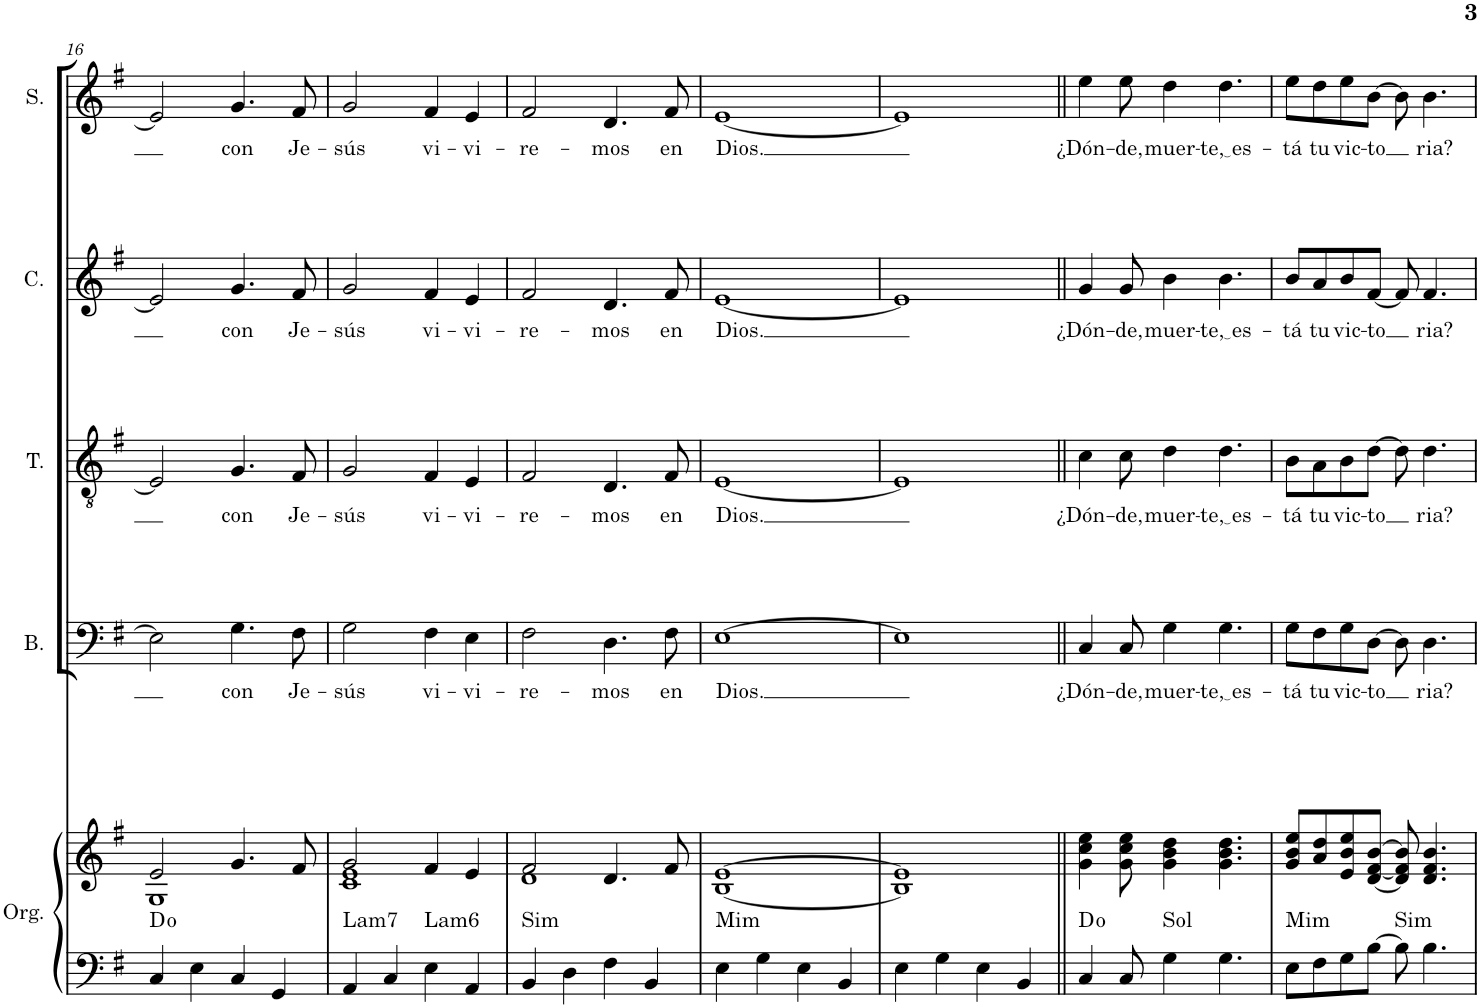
**kern	**kern	**harte	**kern	**text	**kern	**text	**kern	**text	**kern	**text
*part5	*part5	*part5	*part4	*part4	*part3	*part3	*part2	*part2	*part1	*part1
*staff6	*staff5	*	*staff4	*staff4	*staff3	*staff3	*staff2	*staff2	*staff1	*staff1
*I"Órgano	*	*	*I"Bajo	*	*I"Tenor	*	*I"Contralto	*	*I"Soprano	*
*	*	*	*I'B.	*	*I'T.	*	*I'C.	*	*I'S.	*
!!LO:PB:g=z
*clefF4	*clefG2	*	*clefF4	*	*clefGv2	*	*clefG2	*	*clefG2	*
*k[f#]	*k[f#]	*	*k[f#]	*	*k[f#]	*	*k[f#]	*	*k[f#]	*
*M4/4	*M4/4	*	*M4/4	*	*M4/4	*	*M4/4	*	*M4/4	*
*met(c)	*met(c)	*	*met(c)	*	*met(c)	*	*met(c)	*	*met(c)	*
=16	=16	=16	=16	=16	=16	=16	=16	=16	=16	=16
*	*^	*	*	*	*	*	*	*	*	*
4C/	2e/	1G	D:dim	2E\]	.	2E/]	.	2e/]	.	2e/]	.
4E\	.	.	.	.	.	.	.	.	.	.	.
!	!	!	!	!	!LO:LY:b	!	!LO:LY:b	!	!LO:LY:b	!	!LO:LY:b
4C/	4.g/	.	.	4.G\	con	4.G/	con	4.g/	con	4.g/	con
4GG/	.	.	.	.	.	.	.	.	.	.	.
!	!	!	!	!	!LO:LY:b	!	!LO:LY:b	!	!LO:LY:b	!	!LO:LY:b
.	8f#/	.	.	8F#\	Je-	8F#/	Je-	8f#/	Je-	8f#/	Je-
=17	=17	=17	=17	=17	=17	=17	=17	=17	=17	=17	=17
!	!	!	!LO:H:kt=Lam7	!	!LO:LY:b	!	!LO:LY:b	!	!LO:LY:b	!	!LO:LY:b
4AA/	2g/	1c 1e	N	2G\	-sús	2G/	-sús	2g/	-sús	2g/	-sús
4C/	.	.	.	.	.	.	.	.	.	.	.
!	!	!	!LO:H:kt=Lam6	!	!LO:LY:b	!	!LO:LY:b	!	!LO:LY:b	!	!LO:LY:b
4E\	4f#/	.	N	4F#\	vi-	4F#/	vi-	4f#/	vi-	4f#/	vi-
!	!	!	!	!	!LO:LY:b	!	!LO:LY:b	!	!LO:LY:b	!	!LO:LY:b
4AA/	4e/	.	.	4E\	-vi-	4E/	-vi-	4e/	-vi-	4e/	-vi-
=18	=18	=18	=18	=18	=18	=18	=18	=18	=18	=18	=18
!	!	!	!LO:H:kt=Sim	!	!LO:LY:b	!	!LO:LY:b	!	!LO:LY:b	!	!LO:LY:b
4BB/	2f#/	1d	N	2F#\	-re-	2F#/	-re-	2f#/	-re-	2f#/	-re-
4D\	.	.	.	.	.	.	.	.	.	.	.
!	!	!	!	!	!LO:LY:b	!	!LO:LY:b	!	!LO:LY:b	!	!LO:LY:b
4F#\	4.d/	.	.	4.D\	-mos	4.D/	-mos	4.d/	-mos	4.d/	-mos
4BB/	.	.	.	.	.	.	.	.	.	.	.
!	!	!	!	!	!LO:LY:b	!	!LO:LY:b	!	!LO:LY:b	!	!LO:LY:b
.	8f#/	.	.	8F#\	en	8F#/	en	8f#/	en	8f#/	en
=19	=19	=19	=19	=19	=19	=19	=19	=19	=19	=19	=19
!	!	!	!LO:H:kt=Mim	!	!LO:LY:b	!	!LO:LY:b	!	!LO:LY:b	!	!LO:LY:b
4E\	[1e	[1B	N	[1E	Dios.	[1E	Dios.	[1e	Dios.	[1e	Dios.
4G\	.	.	.	.	.	.	.	.	.	.	.
4E\	.	.	.	.	.	.	.	.	.	.	.
4BB/	.	.	.	.	.	.	.	.	.	.	.
=20	=20	=20	=20	=20	=20	=20	=20	=20	=20	=20	=20
4E\	1e]	1B]	.	1E]	.	1E]	.	1e]	.	1e]	.
4G\	.	.	.	.	.	.	.	.	.	.	.
4E\	.	.	.	.	.	.	.	.	.	.	.
4BB/	.	.	.	.	.	.	.	.	.	.	.
*	*v	*v	*	*	*	*	*	*	*	*	*
=21||	=21||	=21||	=21||	=21||	=21||	=21||	=21||	=21||	=21||	=21||
!	!	!	!	!LO:LY:b	!	!LO:LY:b	!	!LO:LY:b	!	!LO:LY:b
4C/	4g\ 4cc\ 4ee\	D:dim	4C/	¿Dón-	4c\	¿Dón-	4g/	¿Dón-	4ee\	¿Dón-
!	!	!	!	!LO:LY:b	!	!LO:LY:b	!	!LO:LY:b	!	!LO:LY:b
8C/	8g\ 8cc\ 8ee\	.	8C/	-de,	8c\	-de,	8g/	-de,	8ee\	-de,
!	!	!LO:H:kt=Sol	!	!LO:LY:b	!	!LO:LY:b	!	!LO:LY:b	!	!LO:LY:b
4G\	4g\ 4b\ 4dd\	N	4G\	muer-	4d\	muer-	4b\	muer-	4dd\	muer-
!	!	!	!	!LO:LY:b	!	!LO:LY:b	!	!LO:LY:b	!	!LO:LY:b
4.G\	4.g\ 4.b\ 4.dd\	.	4.G\	te, es	4.d\	te, es	4.b\	te, es	4.dd\	te, es
=22	=22	=22	=22	=22	=22	=22	=22	=22	=22	=22
!	!	!LO:H:kt=Mim	!	!LO:LY:b	!	!LO:LY:b	!	!LO:LY:b	!	!LO:LY:b
8E\L	8g/ 8b/ 8ee/L	N	8G\L	-tá	8B\L	-tá	8b/L	-tá	8ee\L	-tá
!	!	!	!	!LO:LY:b	!	!LO:LY:b	!	!LO:LY:b	!	!LO:LY:b
8F#\	8a/ 8dd/	.	8F#\	tu	8A\	tu	8a/	tu	8dd\	tu
!	!	!	!	!LO:LY:b	!	!LO:LY:b	!	!LO:LY:b	!	!LO:LY:b
8G\	8e/ 8b/ 8ee/	.	8G\	vic-	8B\	vic-	8b/	vic-	8ee\	vic-
!	!	!	!	!LO:LY:b	!	!LO:LY:b	!	!LO:LY:b	!	!LO:LY:b
[8B\J	[8d/ [8f#/ [8b/J	.	[8D\J	-to	[8d\J	-to	[8f#/J	-to	[8b\J	-to
!	!	!LO:H:kt=Sim	!	!	!	!	!	!	!	!
8B\]	8d/] 8f#/] 8b/]	N	8D\]	.	8d\]	.	8f#/]	.	8b\]	.
!	!	!	!	!LO:LY:b	!	!LO:LY:b	!	!LO:LY:b	!	!LO:LY:b
4.B\	4.d/ 4.f#/ 4.b/	.	4.D\	ria?	4.d\	ria?	4.f#/	ria?	4.b\	ria?
=	=	=	=	=	=	=	=	=	=	=
*-	*-	*-	*-	*-	*-	*-	*-	*-	*-	*-
